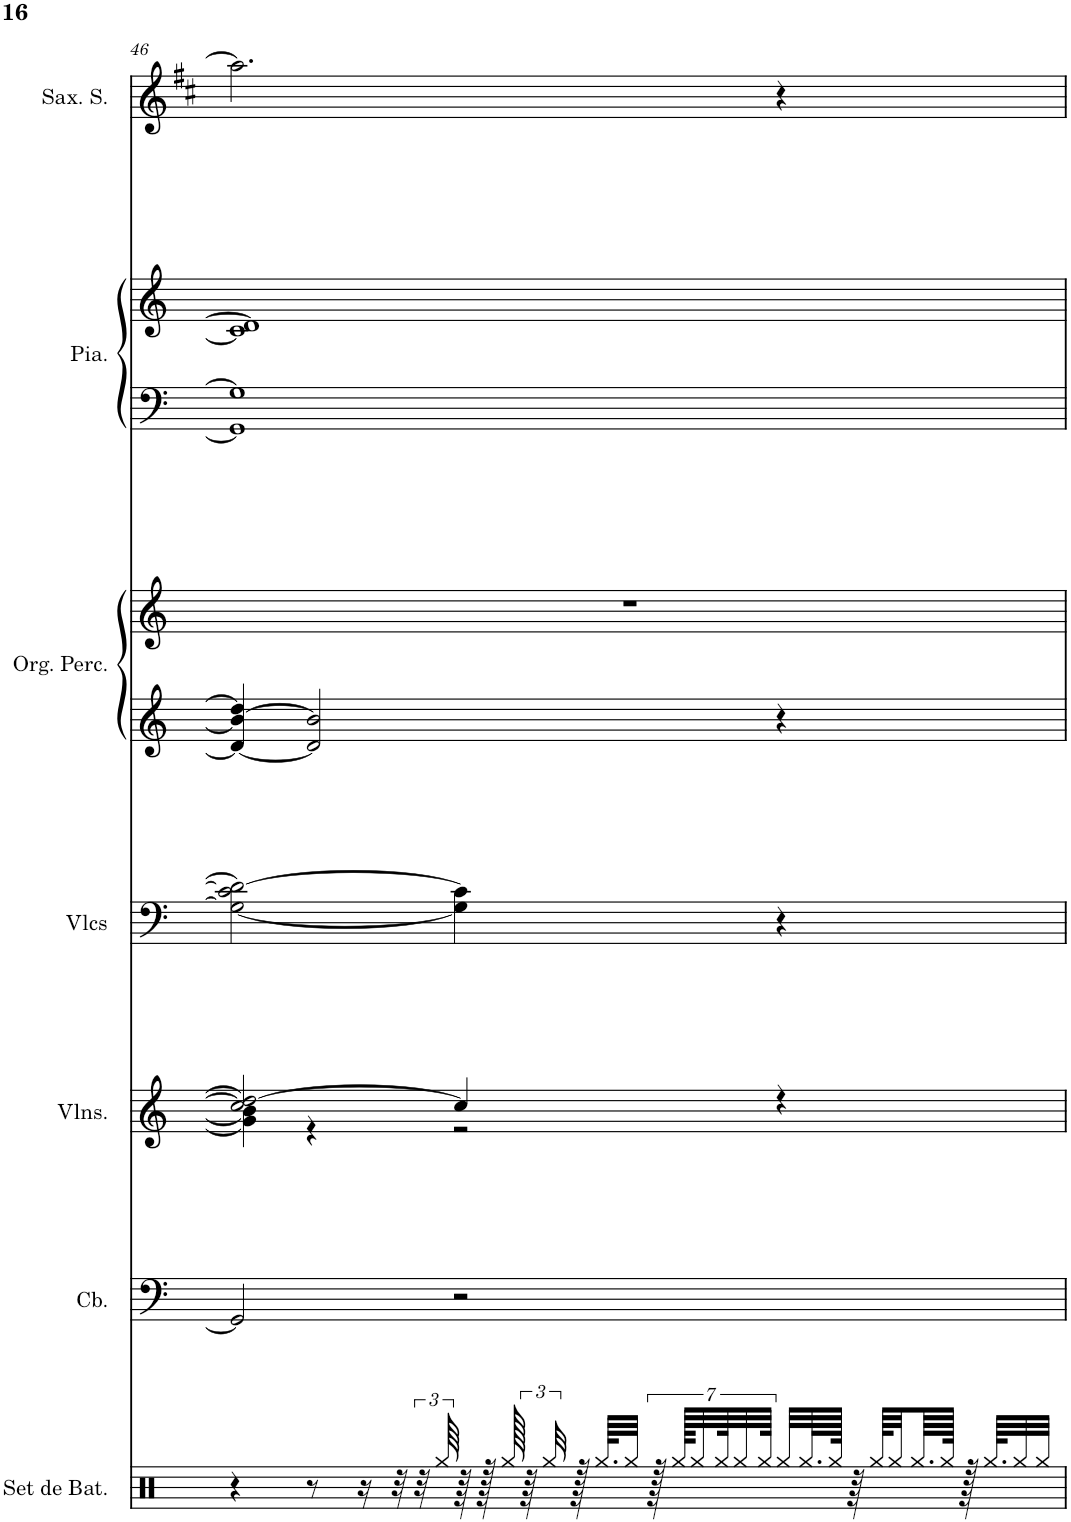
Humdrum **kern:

**kern	**kern	**kern	**kern	**kern	**kern	**kern	**kern	**kern
*part7	*part6	*part5	*part4	*part3	*part3	*part2	*part2	*part1
*staff9	*staff8	*staff7	*staff6	*staff5	*staff4	*staff3	*staff2	*staff1
*I"Grand set de batterie, DRUMS	*I"Contrebasse, BASS	*I"Violons (section), STRINGS 1	*I"Violoncelles (section), STRINGS 2	*I"Orgue percussif, ORGAN	*	*I"Piano, PIANO	*	*I"Saxophone Soprano
*I'Set de Bat.	*I'Cb.	*I'Vlns.	*I'Vlcs	*I'Org. Perc.	*	*I'Pia.	*	*I'Sax. S.
!!LO:PB:g=z
*clefX	*clefF4	*clefG2	*clefF4	*clefG2	*clefG2	*clefF4	*clefG2	*clefG2
*	*Trd7c12	*	*	*	*	*	*	*Trd1c2
*k[]	*k[]	*k[]	*k[]	*k[]	*k[]	*k[]	*k[]	*k[f#c#]
*M4/4	*M4/4	*M4/4	*M4/4	*M4/4	*M4/4	*M4/4	*M4/4	*M4/4
=46	=46	=46	=46	=46	=46	=46	=46	=46
*	*	*^	*	*	*	*	*	*
4r	2GG/]	2cc/_ 2dd/]	4g\] 4b\]	2G\_ 2c\_ 2d\]	4d/_ 4b/_ 4dd/]	1r	1GG] 1G]	1c] 1d]	2.aa\]
8r	.	.	4r	.	2d/] 2b/]	.	.	.	.
16r	.	.	.	.	.	.	.	.	.
32r	.	.	.	.	.	.	.	.	.
48r	.	.	.	.	.	.	.	.	.
96Rgg/	.	.	.	.	.	.	.	.	.
64r	2r	4cc/]	2r	4G\] 4c\]	.	.	.	.	.
128r	.	.	.	.	.	.	.	.	.
128Rgg/	.	.	.	.	.	.	.	.	.
96r	.	.	.	.	.	.	.	.	.
48Rgg/	.	.	.	.	.	.	.	.	.
128r	.	.	.	.	.	.	.	.	.
64.Rgg/KLLL	.	.	.	.	.	.	.	.	.
32Rgg/JJJ	.	.	.	.	.	.	.	.	.
112r	.	.	.	.	.	.	.	.	.
112Rgg/KKLLL	.	.	.	.	.	.	.	.	.
28Rgg/	.	.	.	.	.	.	.	.	.
56Rgg/K	.	.	.	.	.	.	.	.	.
28Rgg/	.	.	.	.	.	.	.	.	.
56Rgg/JJJk	.	.	.	.	.	.	.	.	.
32Rgg/LLL	.	4r	.	4r	4r	.	.	.	4r
64.Rgg/L	.	.	.	.	.	.	.	.	.
128Rgg/JJJJk	.	.	.	.	.	.	.	.	.
64r	.	.	.	.	.	.	.	.	.
64Rgg/KLLL	.	.	.	.	.	.	.	.	.
32Rgg/	.	.	.	.	.	.	.	.	.
64.Rgg/L	.	.	.	.	.	.	.	.	.
128Rgg/JJJJk	.	.	.	.	.	.	.	.	.
128r	.	.	.	.	.	.	.	.	.
64.Rgg/KLLL	.	.	.	.	.	.	.	.	.
32Rgg/	.	.	.	.	.	.	.	.	.
32Rgg/JJJ	.	.	.	.	.	.	.	.	.
*	*	*v	*v	*	*	*	*	*	*
=	=	=	=	=	=	=	=	=
*-	*-	*-	*-	*-	*-	*-	*-	*-
